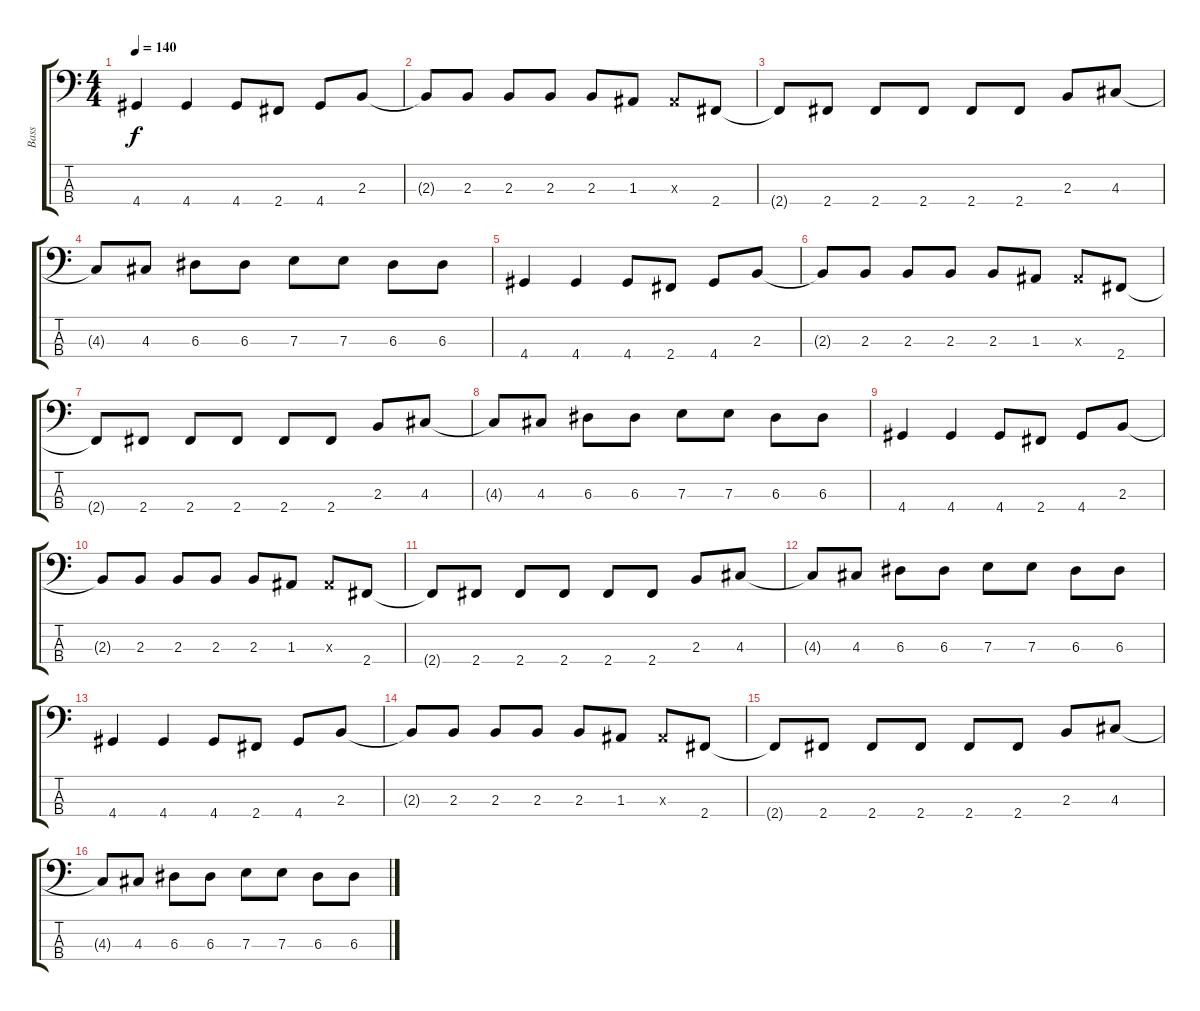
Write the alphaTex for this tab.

\track ("Bass" "Bass") {instrument electricbassfinger}
\staff {score tabs}
\tuning (G2 D2 A1 E1) {hide}
\ts (4 4)
\tempo 140
\clef f4
\ks c
4.4.4{dy f} 4.4.4 4.4.8 2.4.8 4.4.8 2.3.8 |
2.3{t}.8 2.3.8 2.3.8 2.3.8 2.3.8 1.3.8 1.3{x}.8 2.4.8 |
2.4{t}.8 2.4.8 2.4.8 2.4.8 2.4.8 2.4.8 2.3.8 4.3.8 |
4.3{t}.8 4.3.8 6.3.8 6.3.8 7.3.8 7.3.8 6.3.8 6.3.8 |
4.4.4 4.4.4 4.4.8 2.4.8 4.4.8 2.3.8 |
2.3{t}.8 2.3.8 2.3.8 2.3.8 2.3.8 1.3.8 1.3{x}.8 2.4.8 |
2.4{t}.8 2.4.8 2.4.8 2.4.8 2.4.8 2.4.8 2.3.8 4.3.8 |
4.3{t}.8 4.3.8 6.3.8 6.3.8 7.3.8 7.3.8 6.3.8 6.3.8 |
4.4.4 4.4.4 4.4.8 2.4.8 4.4.8 2.3.8 |
2.3{t}.8 2.3.8 2.3.8 2.3.8 2.3.8 1.3.8 1.3{x}.8 2.4.8 |
2.4{t}.8 2.4.8 2.4.8 2.4.8 2.4.8 2.4.8 2.3.8 4.3.8 |
4.3{t}.8 4.3.8 6.3.8 6.3.8 7.3.8 7.3.8 6.3.8 6.3.8 |
4.4.4 4.4.4 4.4.8 2.4.8 4.4.8 2.3.8 |
2.3{t}.8 2.3.8 2.3.8 2.3.8 2.3.8 1.3.8 1.3{x}.8 2.4.8 |
2.4{t}.8 2.4.8 2.4.8 2.4.8 2.4.8 2.4.8 2.3.8 4.3.8 |
4.3{t}.8 4.3.8 6.3.8 6.3.8 7.3.8 7.3.8 6.3.8 6.3.8
